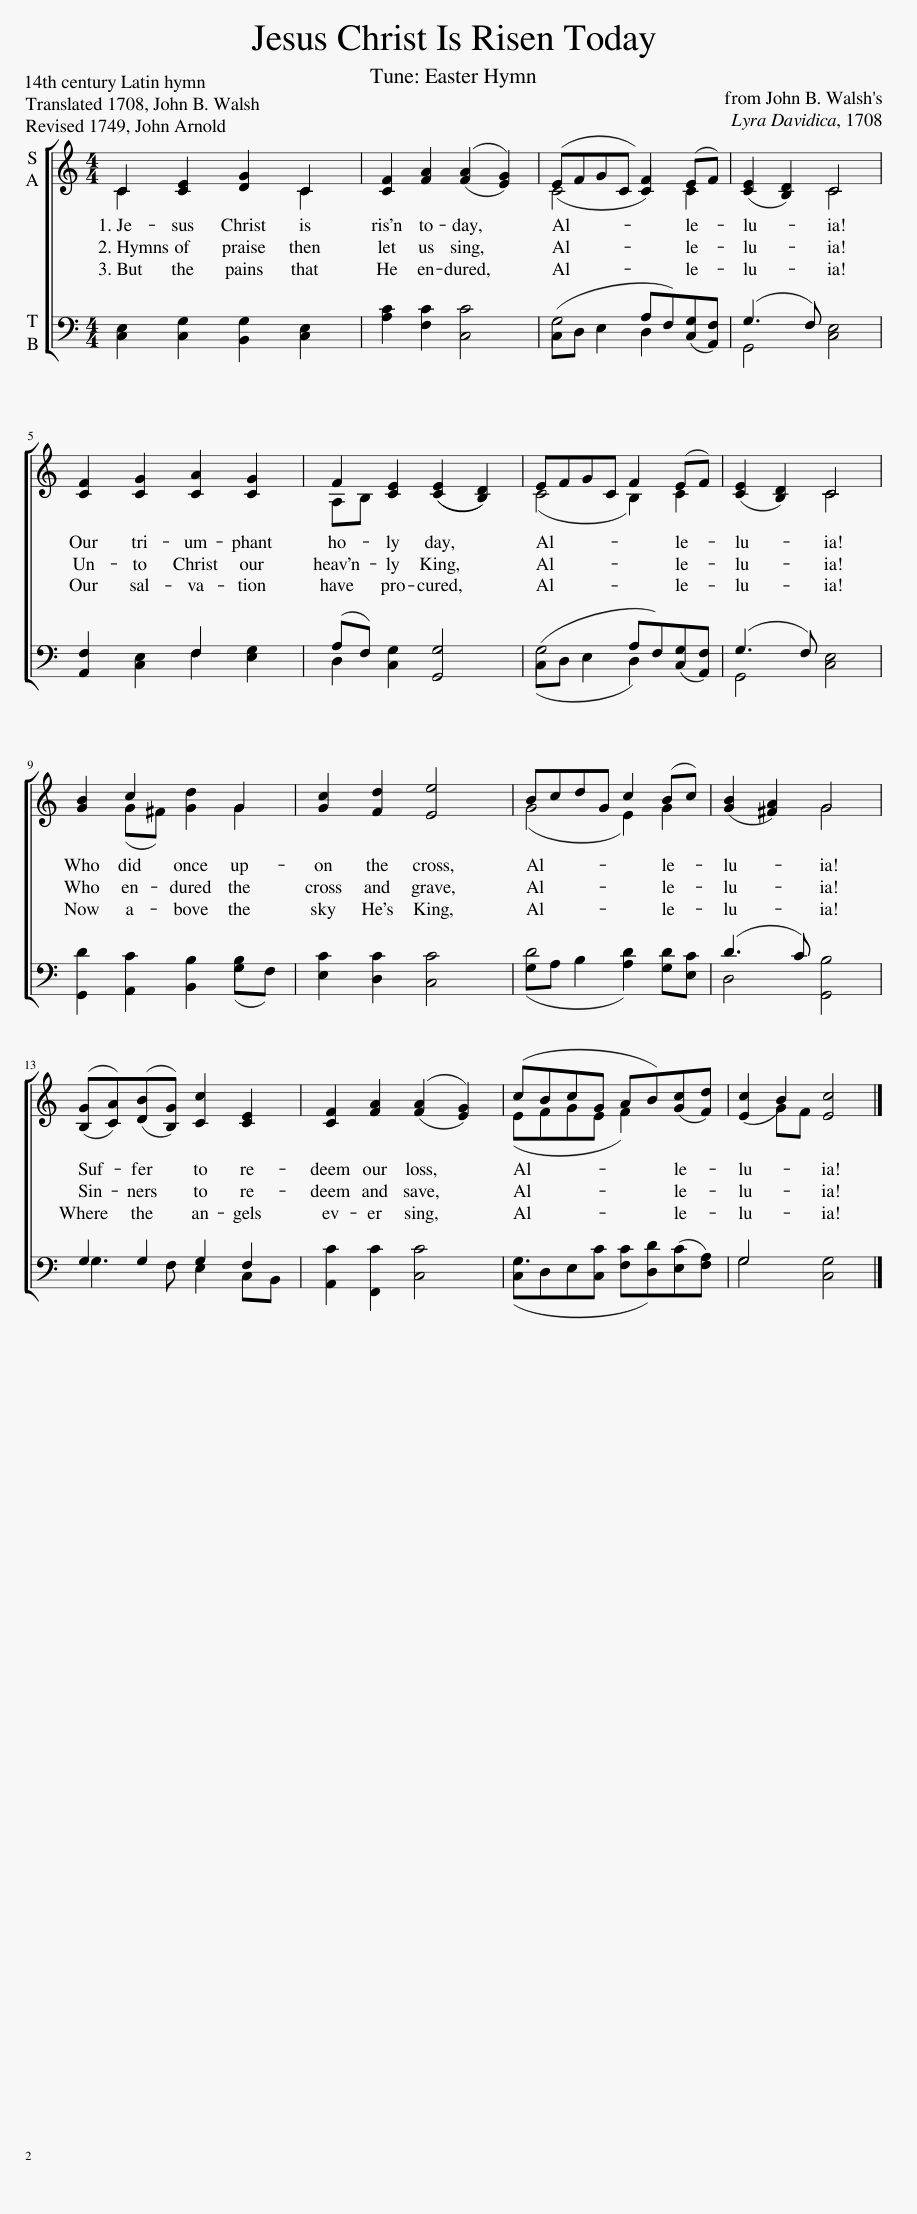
X:1
%%score [ ( 1 2 ) ( 3 4 ) ]
L:1/8
Q:1/4=100
M:4/4
I:linebreak $
K:C
V:1 treble
V:2 treble
V:3 bass
V:4 bass
V:1
 C2 [CE]2 [DG]2 C2 | [CF]2 [FA]2 (([FA]2 [EG]2)) | (EF)GC F2 (EF) | ([CE]2 [B,D]2) C4 |$ [CF]2 [CG]2 [CA]2 [CG]2 | %5
 F2 [CE]2 (([CE]2 [B,D]2)) | EFGC F2 (EF) | ([CE]2 [B,D]2) C4 |$ [GB]2 c2 [Gd]2 G2 | [Gc]2 [Fd]2 [Ee]4 | %10
 BcdG c2 (Bc) | ([GB]2 [^FA]2) G4 |$ (([B,G][CA]))(([DB][B,G])) [Cc]2 [CE]2 | [CF]2 [FA]2 (([FA]2 [EG]2)) | (cBcG AB)([Gc][Fd]) | %15
 ([Ec]2 B2) [Ec]4 |] %16
V:2
 C2 x4 C2 | x8 | (C4 C2) C2 | x4 C4 |$ x8 | %5
 A,B, x6 | (C4 B,2) C2 | x4 C4 |$ x2 (G^F) x2 G2 | x8 | %10
 (G4 E2) G2 | x4 G4 |$ x8 | x8 | (EFGE F2) x2 | %15
 x2 GF x4 |] %16
V:3
 [C,E,]2 [C,G,]2 [B,,G,]2 [C,E,]2 | [A,C]2 [F,C]2 [C,C]4 | (C,D, E,2 A,F,)([C,G,][A,,F,]) | (G,3 F,) [C,E,]4 |$ [A,,F,]2 [C,E,]2 F,2 [E,G,]2 | %5
 (A,F,) [C,G,]2 [G,,G,]4 | (C,D, E,2 A,F,)([C,G,][A,,F,]) | (G,3 F,) [C,E,]4 |$ [G,,D]2 [A,,C]2 [B,,B,]2 (G,F,) | [E,C]2 [D,C]2 [C,C]4 | %10
 (G,A, B,2 [A,D]2) [G,D][E,C] | (D3 C) [G,,B,]4 |$ G,2 G,2 G,2 F,2 | [A,,C]2 [F,,C]2 [C,C]4 | (C,D,E,[C,C] [F,C][D,D])([E,C][F,A,]) | %15
 G,4 [C,G,]4 |] %16
V:4
 x8 | x8 | G,4 D,2 x2 | G,,4 x4 |$ x4 F,2 x2 | %5
 D,2 x6 | (G,4 D,2) x2 | G,,4 x4 |$ x6 B,2 | x8 | %10
 D4 x4 | D,4 x4 |$ G,3 F, E,2 C,B,, | x8 | G,3 x5 | %15
 G,4 x4 |] %16
